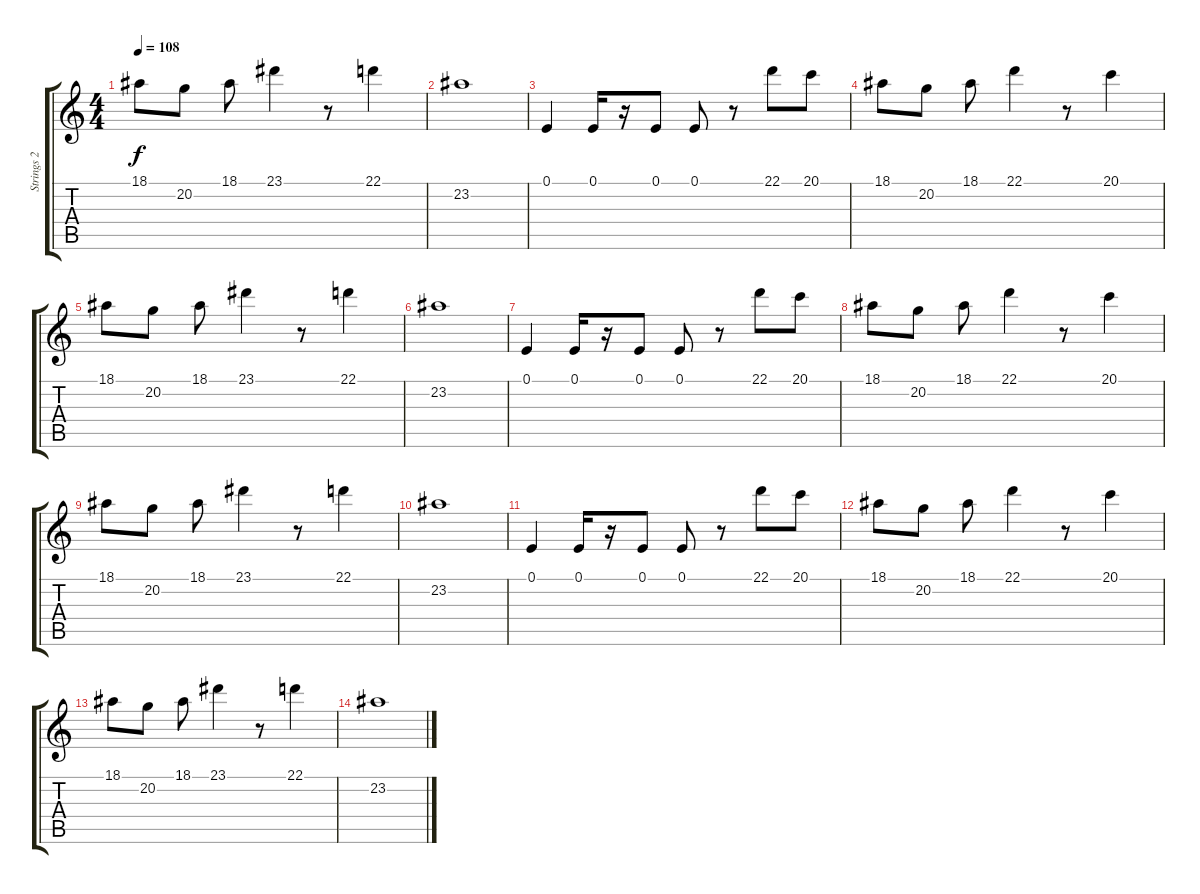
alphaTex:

\track ("Strings 2" "Strings 2") {instrument stringensemble1}
\staff {score tabs}
\tuning (E4 B3 G3 D3 A2 E2) {hide}
\ts (4 4)
\tempo 108
\clef g2
\ks c
18.1.8{dy f} 20.2.8 18.1.8 23.1.4 r.8 22.1.4 |
23.2.1 |
0.1.4 0.1.16 r.16 0.1.8 0.1.8 r.8 22.1.8 20.1.8 |
18.1.8 20.2.8 18.1.8 22.1.4 r.8 20.1.4 |
18.1.8 20.2.8 18.1.8 23.1.4 r.8 22.1.4 |
23.2.1 |
0.1.4 0.1.16 r.16 0.1.8 0.1.8 r.8 22.1.8 20.1.8 |
18.1.8 20.2.8 18.1.8 22.1.4 r.8 20.1.4 |
18.1.8 20.2.8 18.1.8 23.1.4 r.8 22.1.4 |
23.2.1 |
0.1.4 0.1.16 r.16 0.1.8 0.1.8 r.8 22.1.8 20.1.8 |
18.1.8 20.2.8 18.1.8 22.1.4 r.8 20.1.4 |
18.1.8 20.2.8 18.1.8 23.1.4 r.8 22.1.4 |
23.2.1
